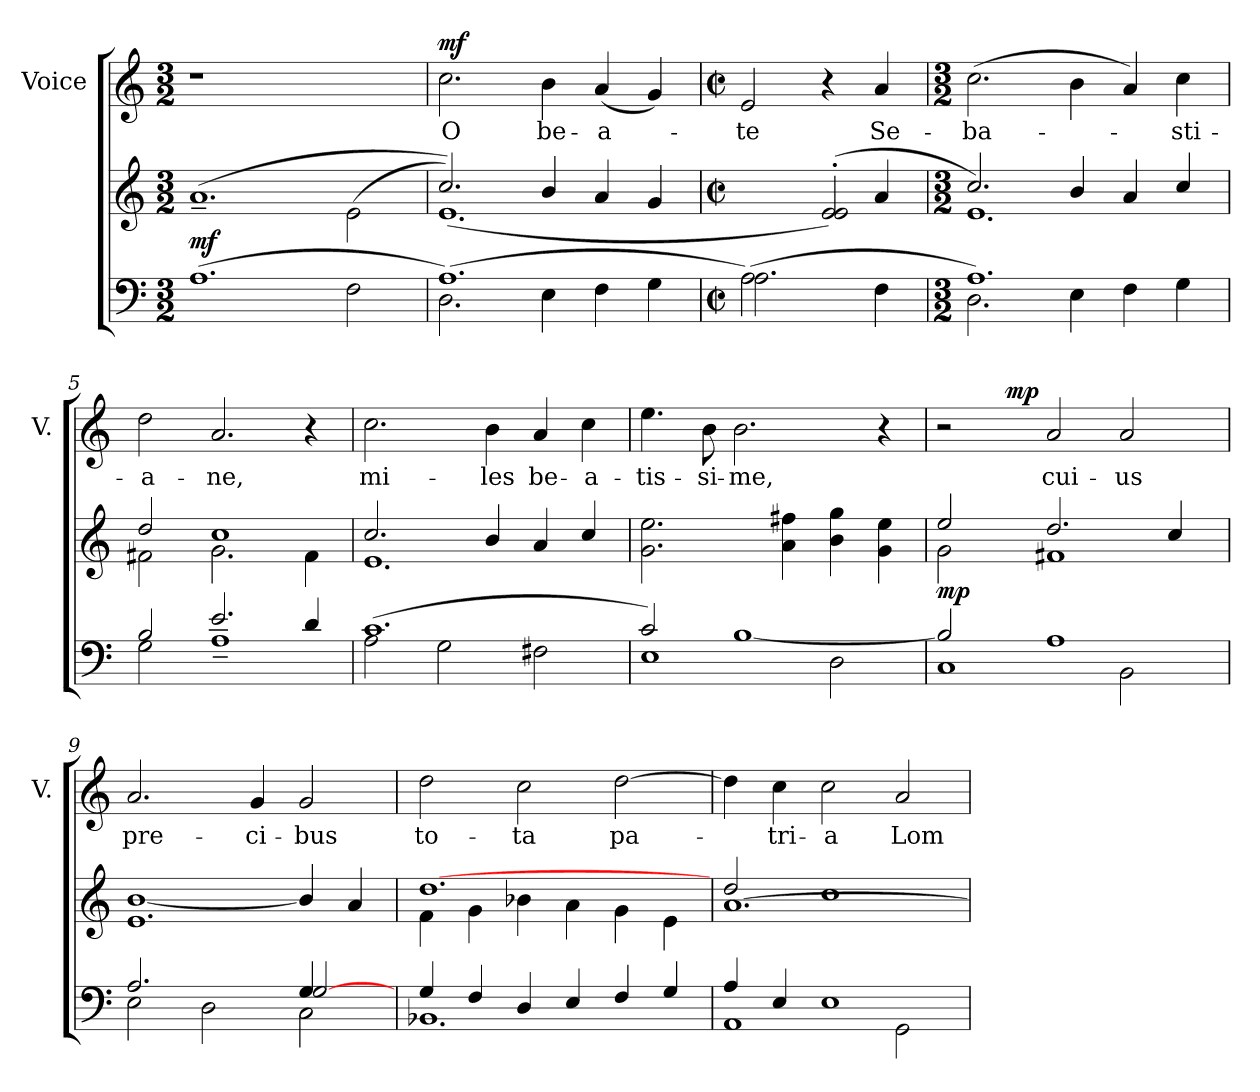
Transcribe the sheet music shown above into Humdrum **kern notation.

**kern	**dynam	**kern	**dynam	**kern	**text	**dynam
*part3	*part3	*part2	*part2	*part1	*part1	*part1
*staff3	*staff3	*staff2	*staff2	*staff1	*staff1	*staff1
*	*	*	*	*I"Voice	*	*
*	*	*	*	*I'V.	*	*
*clefF4	*	*clefG2	*	*clefG2	*	*
*k[]	*	*k[]	*	*k[]	*	*
*C:	*	*C:	*	*C:	*	*
*M3/2	*	*M3/2	*	*M3/2	*	*
=1	=1	=1	=1	=1	=1	=1
!	!LO:DY:a	!	!	!LO:N:vis=1	!	!
(>1.A	mf	(>1.a~<	.	1.r	.	.
2F\	.	(<2e\	.	2ryy	.	.
=2	=2	=2	=2	=2	=2	=2
*^	*	*^	*	*	*	*
!	!	!	!	!	!	!	!LO:LY:b	!LO:DY:a
(>1.A)	2.D\	.	2.cc/)	(<1.e)	.	2.cc\	O	mf
!	!	!	!	!	!	!	!LO:LY:b	!
.	4E\	.	4b/	.	.	4b\	be-	.
!	!	!	!	!	!	!	!LO:LY:b	!
.	4F\	.	4a/	.	.	(<4a/	-a-	.
.	4G\	.	4g/	.	.	4g/)	.	.
=3	=3	=3	=3	=3	=3	=3	=3	=3
*M2/2	*	*	*M2/2	*	*	*M2/2	*	*
*met(c|)	*	*	*met(c|)	*	*	*met(c|)	*	*
!	!	!	!	!	!	!	!LO:LY:b	!
(>2A\)	2.A\	.	2ryy	2.ryy	.	2e/	-te	.
2ryy	.	.	(<2e/'> 2e/'>)	.	.	4r	.	.
!	!	!	!	!	!	!	!LO:LY:b	!
.	4F\	.	.	4a/	.	4a/	Se-	.
=4	=4	=4	=4	=4	=4	=4	=4	=4
*M3/2	*	*	*M3/2	*	*	*M3/2	*	*
!	!	!	!	!	!	!	!LO:LY:b	!
1.A)	2.D\	.	2.cc/	1.e)	.	(>2.cc\	-ba-	.
.	4E\	.	4b/	.	.	4b\	.	.
.	4F\	.	4a/	.	.	4a/)	.	.
!	!	!	!	!	!	!	!LO:LY:b	!
.	4G\	.	4cc/	.	.	4cc\	-sti-	.
=5	=5	=5	=5	=5	=5	=5	=5	=5
!	!	!	!	!	!	!	!LO:LY:b	!
2B/	2G\	.	2dd/	2f#X\	.	2dd\	-a-	.
!	!	!	!	!	!	!	!LO:LY:b	!
2.e/	1A~<	.	1cc	2.g\	.	2.a/	-ne,	.
4d/	.	.	.	4f#\	.	4r	.	.
!!LO:LB:g=z
=6	=6	=6	=6	=6	=6	=6	=6	=6
!	!	!	!	!	!	!	!LO:LY:b	!
(>1.c	2A\	.	2.cc/	1.e	.	2.cc\	mi-	.
.	2G\	.	.	.	.	.	.	.
!	!	!	!	!	!	!	!LO:LY:b	!
.	.	.	4b/	.	.	4b\	-les	.
!	!	!	!	!	!	!	!LO:LY:b	!
.	2F#X\	.	4a/	.	.	4a/	be-	.
!	!	!	!	!	!	!	!LO:LY:b	!
.	.	.	4cc/	.	.	4cc\	-a-	.
*	*	*	*v	*v	*	*	*	*
=7	=7	=7	=7	=7	=7	=7	=7
!	!	!	!	!	!	!LO:LY:b	!
1E	2c/)	.	2.g\ 2.ee\	.	4.ee\	-tis-	.
!	!	!	!	!	!	!LO:LY:b	!
.	.	.	.	.	8b\	-si-	.
!	!	!	!	!	!	!LO:LY:b	!
.	[>1B	.	.	.	2.b\	-me,	.
.	.	.	4a\ 4ff#X\	.	.	.	.
2D\	.	.	4b\ 4gg\	.	.	.	.
.	.	.	4g\ 4ee\	.	4r	.	.
=8	=8	=8	=8	=8	=8	=8	=8
*	*	*	*^	*	*	*	*
!	!	!	!	!	!LO:DY:b	!	!	!
*	*	*	*	*	*	*^	*	*
1C	2B/]	.	2g\	2ee/	mp	2r	4ryy	.	.
.	.	.	.	.	.	.	16ryy	.	.
!	!	!	!	!	!	!	!	!	!LO:DY:a
.	.	.	.	.	.	.	1ryy	.	mp
!	!	!	!	!	!	!	!	!LO:LY:b	!
.	1A	.	2.dd/	1f#X	.	2a/	.	cui-	.
!	!	!	!	!	!	!	!	!LO:LY:b	!
2BB\	.	.	.	.	.	2a/	.	-us	.
.	.	.	4cc/	.	.	.	.	.	.
.	.	.	.	.	.	.	8.ryy	.	.
=9	=9	=9	=9	=9	=9	=9	=9	=9	=9
*^	*^	*	*	*	*	*	*	*	*
!	!	!	!	!	!	!	!	!	!	!LO:LY:b	!
*	*	*	*	*	*	*	*	*v	*v	*	*
2E\	2.A/	1ryy	1ryy	.	1.e	[>1b	.	2.a/	pre-	.
2D\	.	.	.	.	.	.	.	.	.	.
!	!	!	!	!	!	!	!	!	!LO:LY:b	!
.	2.ryy	.	.	.	.	.	.	4g/	-ci-	.
!	!	!	!	!	!	!	!	!	!LO:LY:b	!
4G/	.	[>2G/	2C\	.	.	4b/]	.	2g/	-bus	.
4ryy	.	.	.	.	.	4a/	.	.	.	.
*	*v	*v	*v	*	*	*	*	*	*	*
=10	=10	=10	=10	=10	=10	=10	=10	=10
!	!	!	!	!	!	!	!LO:LY:b	!
4G/	1.BB-X	.	[<1.dd	4f\	.	2dd\	to-	.
4F/	.	.	.	4g\	.	.	.	.
!	!	!	!	!	!	!	!LO:LY:b	!
4D/	.	.	.	4b-X\	.	2cc\	-ta	.
4E/	.	.	.	4a\	.	.	.	.
!	!	!	!	!	!	!	!LO:LY:b	!
4F/	.	.	.	4g\	.	[<2dd\	pa-	.
4G/	.	.	.	4e\	.	.	.	.
!!LO:LB:g=z
=11	=11	=11	=11	=11	=11	=11	=11	=11
1AA	4A/	.	[<1.a	2dd/	.	4dd\]	.	.
!	!	!	!	!	!	!	!LO:LY:b	!
.	4E/	.	.	.	.	4cc\	-tri-	.
!	!	!	!	!	!	!	!LO:LY:b	!
.	1E	.	.	1cc	.	2cc\	-a	.
!	!	!	!	!	!	!	!LO:LY:b	!
2GG\	.	.	.	.	.	2a/	Lom-	.
*v	*v	*	*	*	*	*	*	*
*	*	*v	*v	*	*	*	*
=	=	=	=	=	=	=
*-	*-	*-	*-	*-	*-	*-
